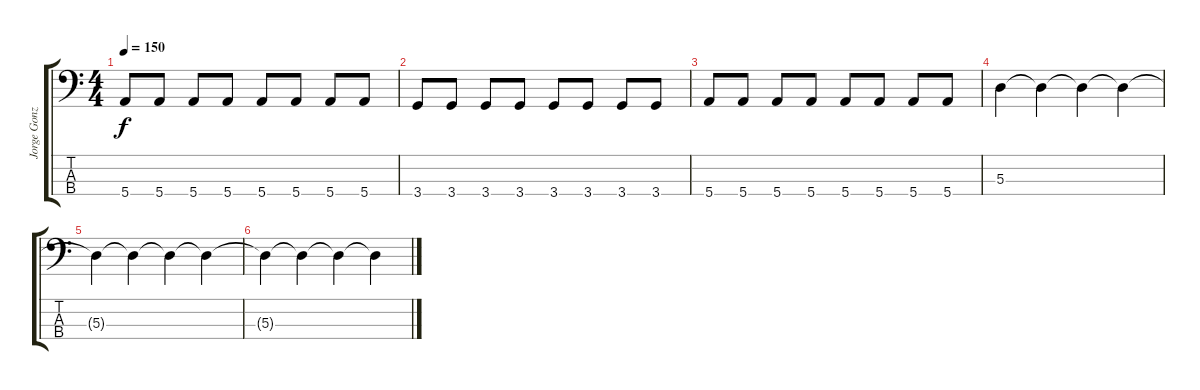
\track ("Jorge Gonzalez" "Jorge Gonz") {instrument electricbasspick}
\staff {score tabs}
\tuning (G2 D2 A1 E1) {hide}
\ts (4 4)
\tempo 150
\clef f4
\ks c
5.4.8{dy f} 5.4.8 5.4.8 5.4.8 5.4.8 5.4.8 5.4.8 5.4.8 |
3.4.8 3.4.8 3.4.8 3.4.8 3.4.8 3.4.8 3.4.8 3.4.8 |
5.4.8 5.4.8 5.4.8 5.4.8 5.4.8 5.4.8 5.4.8 5.4.8 |
5.3.4 5.3{t}.4{volume 12} 5.3{t}.4{volume 10} 5.3{t}.4{volume 8} |
5.3{t}.4{volume 7} 5.3{t}.4{volume 5} 5.3{t}.4{volume 4} 5.3{t}.4{volume 3} |
5.3{t}.4{volume 2} 5.3{t}.4{volume 2} 5.3{t}.4{volume 1} 5.3{t}.4{volume 0}
